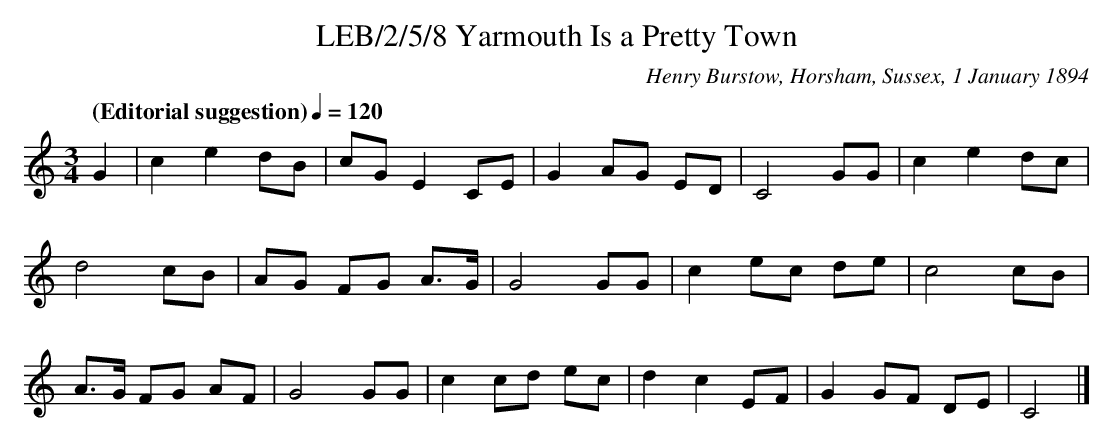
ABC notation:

X:1
T:LEB/2/5/8 Yarmouth Is a Pretty Town
C:Henry Burstow, Horsham, Sussex, 1 January 1894
L:1/8
Q:"(Editorial suggestion)" 1/4=120
M:3/4
K:C
G2 | c2 e2 dB | cG E2 CE | G2 AG ED | C4 GG | c2 e2 dc |
d4 cB | AG FG A3/2G/2 | G4 GG | c2 ec de | c4 cB |
A3/2G/2 FG AF | G4 GG | c2 cd ec | d2 c2 EF | G2 GF DE | C4 |]
